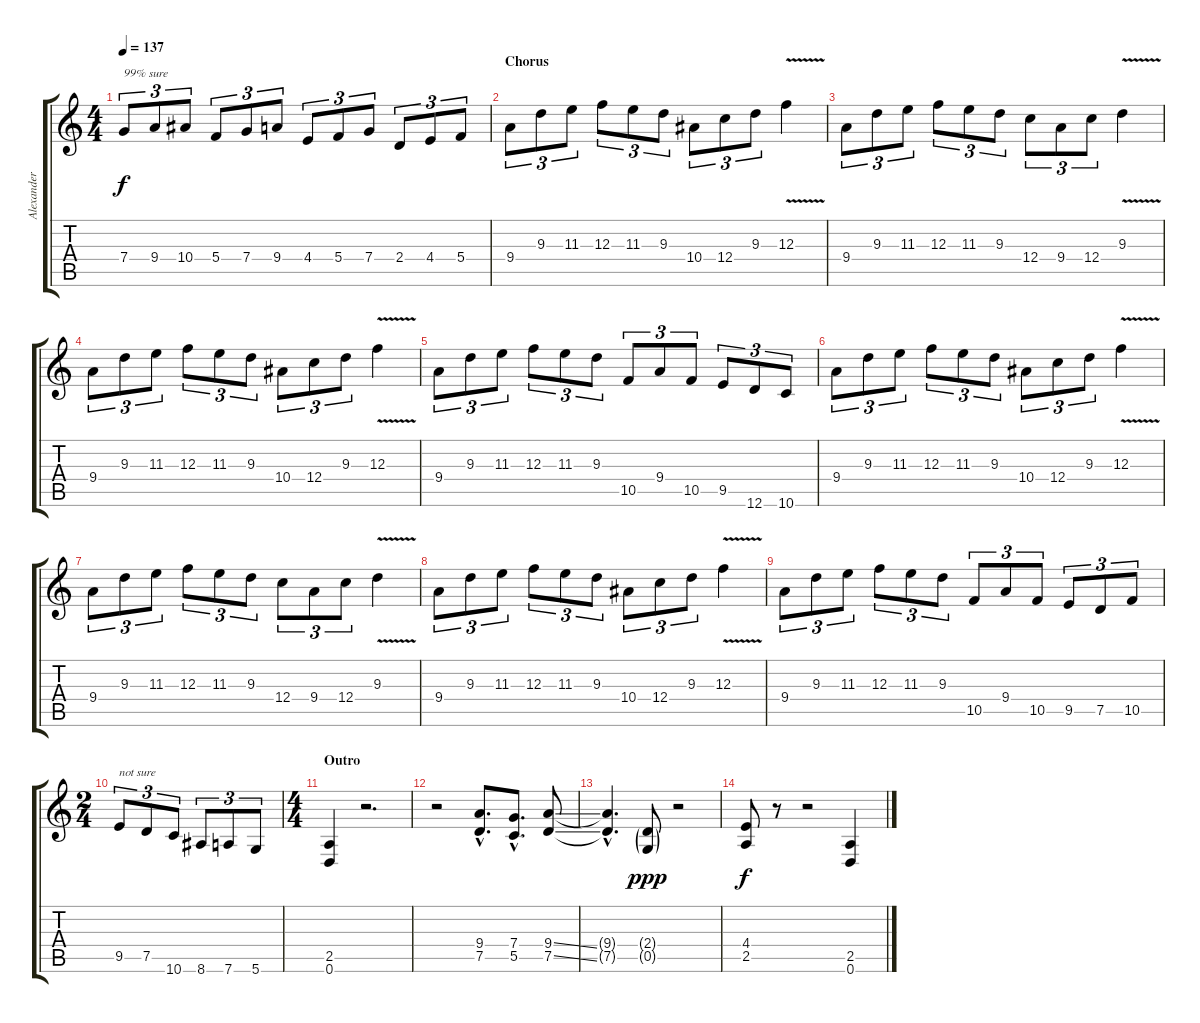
\track ("Alexander Kuoppala" "Alexander ") {instrument distortionguitar}
\staff {score tabs}
\tuning (D4 A3 F3 C3 G2 D2) {hide}
\ts (4 4)
\tempo 137
\clef g2
\ks c
7.4.8{tu (3 2) txt "99% sure" dy f} 9.4.8{tu (3 2)} 10.4.8{tu (3 2)} 5.4.8{tu (3 2)} 7.4.8{tu (3 2)} 9.4.8{tu (3 2)} 4.4.8{tu (3 2)} 5.4.8{tu (3 2)} 7.4.8{tu (3 2)} 2.4.8{tu (3 2)} 4.4.8{tu (3 2)} 5.4.8{tu (3 2)} |
\section ("" "Chorus")
9.4.8{tu (3 2)} 9.3.8{tu (3 2)} 11.3.8{tu (3 2)} 12.3.8{tu (3 2)} 11.3.8{tu (3 2)} 9.3.8{tu (3 2)} 10.4.8{tu (3 2)} 12.4.8{tu (3 2)} 9.3.8{tu (3 2)} 12.3{v}.4 |
9.4.8{tu (3 2)} 9.3.8{tu (3 2)} 11.3.8{tu (3 2)} 12.3.8{tu (3 2)} 11.3.8{tu (3 2)} 9.3.8{tu (3 2)} 12.4.8{tu (3 2)} 9.4.8{tu (3 2)} 12.4.8{tu (3 2)} 9.3{v}.4 |
9.4.8{tu (3 2)} 9.3.8{tu (3 2)} 11.3.8{tu (3 2)} 12.3.8{tu (3 2)} 11.3.8{tu (3 2)} 9.3.8{tu (3 2)} 10.4.8{tu (3 2)} 12.4.8{tu (3 2)} 9.3.8{tu (3 2)} 12.3{v}.4 |
9.4.8{tu (3 2)} 9.3.8{tu (3 2)} 11.3.8{tu (3 2)} 12.3.8{tu (3 2)} 11.3.8{tu (3 2)} 9.3.8{tu (3 2)} 10.5.8{tu (3 2)} 9.4.8{tu (3 2)} 10.5.8{tu (3 2)} 9.5.8{tu (3 2)} 12.6.8{tu (3 2)} 10.6.8{tu (3 2)} |
9.4.8{tu (3 2)} 9.3.8{tu (3 2)} 11.3.8{tu (3 2)} 12.3.8{tu (3 2)} 11.3.8{tu (3 2)} 9.3.8{tu (3 2)} 10.4.8{tu (3 2)} 12.4.8{tu (3 2)} 9.3.8{tu (3 2)} 12.3{v}.4 |
9.4.8{tu (3 2)} 9.3.8{tu (3 2)} 11.3.8{tu (3 2)} 12.3.8{tu (3 2)} 11.3.8{tu (3 2)} 9.3.8{tu (3 2)} 12.4.8{tu (3 2)} 9.4.8{tu (3 2)} 12.4.8{tu (3 2)} 9.3{v}.4 |
9.4.8{tu (3 2)} 9.3.8{tu (3 2)} 11.3.8{tu (3 2)} 12.3.8{tu (3 2)} 11.3.8{tu (3 2)} 9.3.8{tu (3 2)} 10.4.8{tu (3 2)} 12.4.8{tu (3 2)} 9.3.8{tu (3 2)} 12.3{v}.4 |
9.4.8{tu (3 2)} 9.3.8{tu (3 2)} 11.3.8{tu (3 2)} 12.3.8{tu (3 2)} 11.3.8{tu (3 2)} 9.3.8{tu (3 2)} 10.5.8{tu (3 2)} 9.4.8{tu (3 2)} 10.5.8{tu (3 2)} 9.5.8{tu (3 2)} 7.5.8{tu (3 2)} 10.5.8{tu (3 2)} |
\ts (2 4)
9.5.8{tu (3 2) txt "not sure"} 7.5.8{tu (3 2)} 10.6.8{tu (3 2)} 8.6.8{tu (3 2)} 7.6.8{tu (3 2)} 5.6.8{tu (3 2)} |
\ts (4 4)
\section ("" "Outro")
(2.5 0.6).4 r.2{d} |
r.2 (9.4{hac} 7.5{hac}).8{d} (7.4{hac} 5.5{hac}).8{d} (9.4{ss} 7.5{ss}).8 |
(9.4{hac t} 7.5{hac t}).4{d} (2.4{g} 0.5{g}).8{dy ppp} r.2 |
(4.4 2.5).8{dy f} r.8 r.2 (2.5 0.6).4
